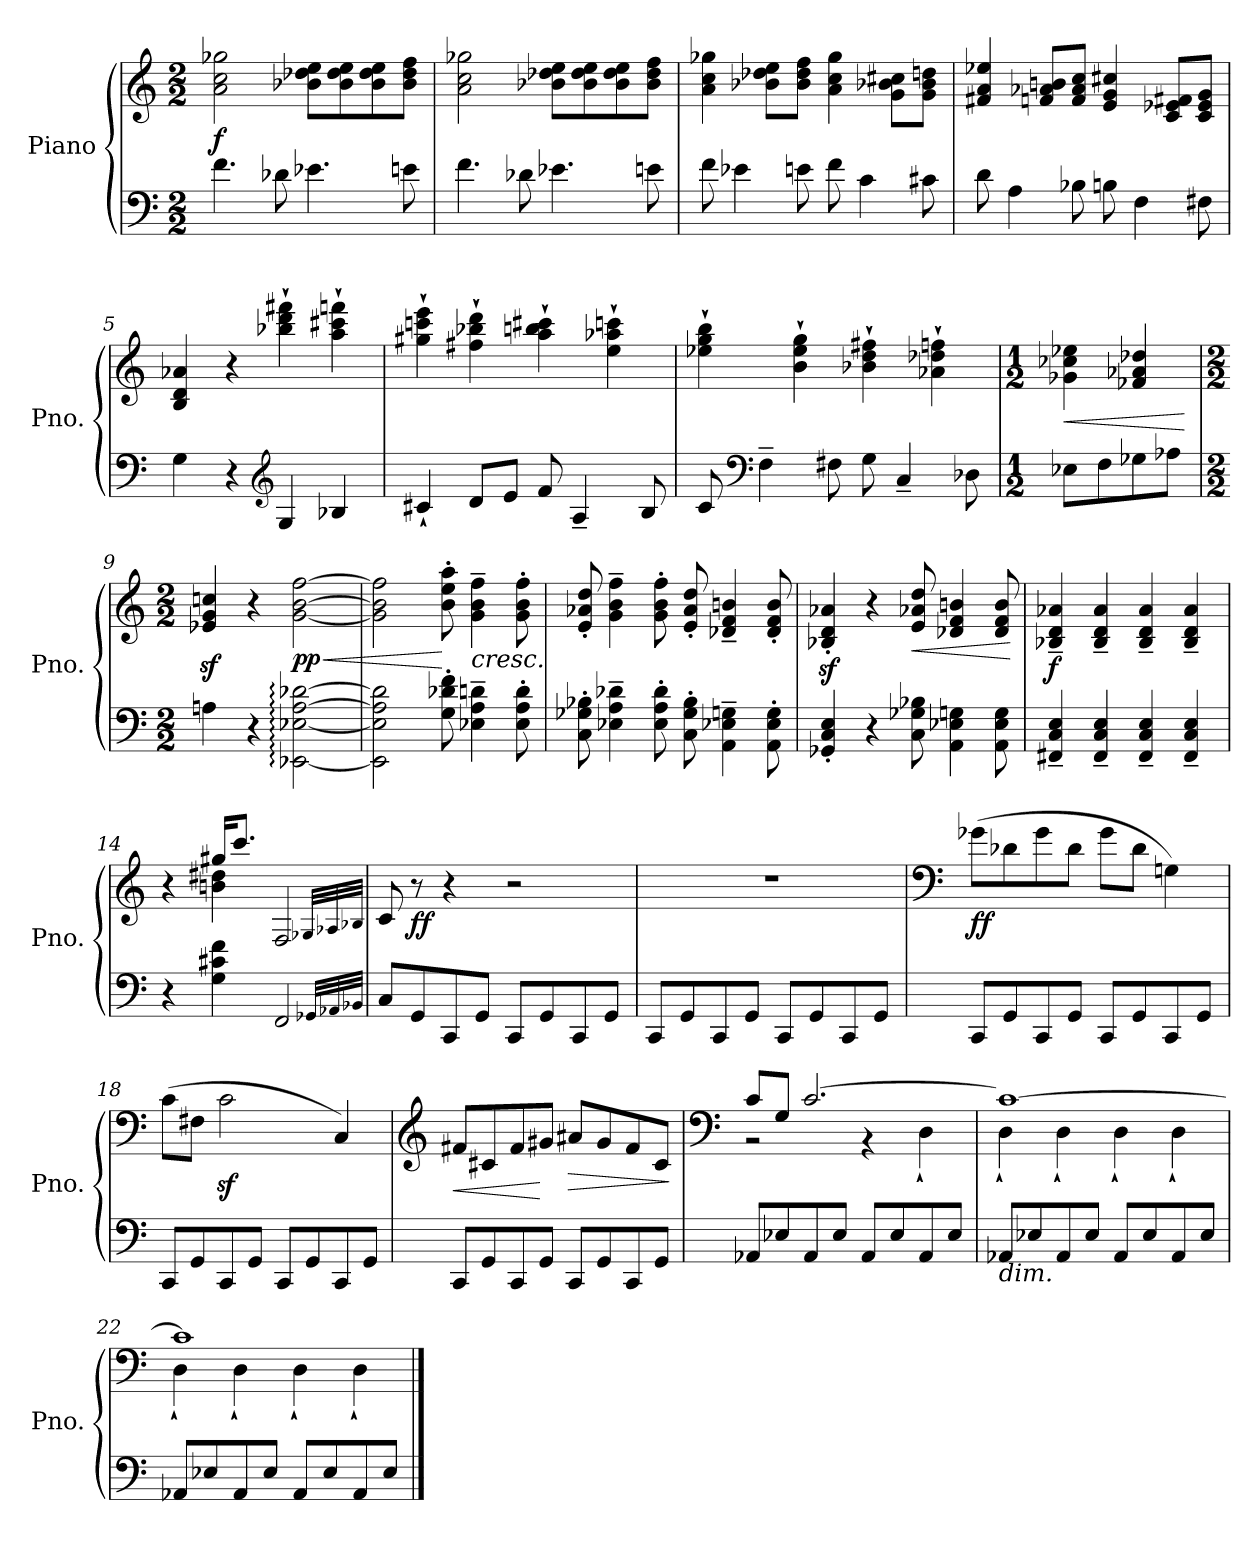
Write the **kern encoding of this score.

**kern	**kern	**dynam
*part1	*part1	*part1
*staff2	*staff1	*staff1/2
*I"Piano	*	*
*I'Pno.	*	*
*clefF4	*clefG2	*
*k[]	*k[]	*
*M2/2	*M2/2	*
*MM184	*MM184	*
=1	=1	=1
!	!	!LO:DY:b
4.f\	2a\ 2cc\ 2gg-X\	f
8d-X\	.	.
4.e-X\	8b-X\ 8dd-X\ 8ee\L	.
.	8b-\ 8dd-\ 8ee\	.
.	8b-\ 8dd-\ 8ee\	.
8en\	8b-\ 8dd-\ 8ff\J	.
=2	=2	=2
4.f\	2a\ 2cc\ 2gg-X\	.
8d-X\	.	.
4.e-X\	8b-X\ 8dd-X\ 8ee\L	.
.	8b-\ 8dd-\ 8ee\	.
.	8b-\ 8dd-\ 8ee\	.
8en\	8b-\ 8dd-\ 8ff\J	.
=3	=3	=3
8f\	4a\ 4cc\ 4gg-X\	.
4e-X\	.	.
.	8b-X\ 8dd-X\ 8ee\L	.
8en\	8b-\ 8dd-\ 8ff\J	.
8f\	4a\ 4cc\ 4gg-\	.
4c\	.	.
.	8g\ 8b-X\ 8cc#X\L	.
8c#X\	8g\ 8b-\ 8ddn\J	.
!!LO:LB:g=z
=4	=4	=4
8d\	4f#X/ 4a/ 4ee-X/	.
4A\	.	.
.	8fn/ 8a-X/ 8bn/L	.
8B-X\	8f/ 8a-/ 8cc/J	.
8Bn\	4e/ 4g/ 4cc#X/	.
4F\	.	.
.	8c/ 8e-X/ 8f#X/L	.
8F#X\	8c/ 8e-/ 8g/J	.
=5	=5	=5
4G\	4B/ 4d/ 4a-X/	.
4r	4r	.
*clefG2	*	*
4G/	4bb-X\` 4ddd\` 4fff#X\`	.
4B-X/	4aa\` 4ccc#X\` 4fffn\`	.
=6	=6	=6
4c#X`/	4gg#X\` 4cccni\` 4eee\`	.
8d/L	4ff#X\` 4bb-X\` 4ddd\`	.
8e/J	.	.
8f/	4aa\` 4bbn\` 4ccc#X\`	.
4A~/	.	.
.	4ee\` 4aa-X\` 4cccn\`	.
8B/	.	.
!!LO:LB:g=z
=7	=7	=7
8c/	4ee-X\` 4gg\` 4bb\`	.
*clefF4	*	*
4F~\	.	.
.	4b\` 4ee-\` 4gg\`	.
8F#X\	.	.
8G\	4b-X\` 4dd\` 4ff#X\`	.
4C~/	.	.
.	4a-X\` 4dd-X\` 4ffn\`	.
8D-X\	.	.
=8	=8	=8
*M1/2	*M1/2	*
!	!	!LO:HP:b
8E-X\L	4g-X\ 4cc-X\ 4ee-X\	<
8F\	.	.
8G-X\	4f-X/ 4a-X/ 4dd-X/	.
8A-X\J	.	.
.	.	[
=9	=9	=9
*M2/2	*M2/2	*
4An\	4e-X/z< 4g/z< 4ccn/z<	.
4r	4r	.
!	!	!LO:HP:b
!	!	!LO:DY:n=1:b
!	!	!LO:DY:n=2:b
[2EE-X\: [2E-X\: [2A\: [2d-X\:	[2g\ [2b\ [2ff\	< p p
=10	=10	=10
2EE-\] 2E-\] 2A\] 2d-\]	2g\] 2b\] 2ff\]	.
8G\' 8d-X\' 8f\'	8b\' 8ee\' 8aa\'	[
!	!LO:TX:b:i:t=cresc.	!
4E-X\~ 4A\~ 4dn\~	4g\~ 4b\~ 4ff\~	.
8E-\' 8A\' 8d\'	8g\' 8b\' 8ff\'	.
=11	=11	=11
8C\' 8G-X\' 8B-X\'	8e/' 8a-X/' 8dd/'	.
4E-X\~ 4A\~ 4d-X\~	4g\~ 4b\~ 4ff\~	.
8E-\' 8A\' 8d-\'	8g\' 8b\' 8ff\'	.
8C\' 8G-\' 8B-\'	8e/' 8a-/' 8dd/'	.
4AA\~ 4E-X\~ 4Gn\~	4d-X/~ 4f/~ 4bn/~	.
8AA\' 8E-\' 8G\'	8d-/' 8f/' 8b/'	.
!!LO:LB:g=z
=12	=12	=12
4GG-X/' 4C/' 4E/'	4B-X/z<' 4d/z<' 4a-X/z<'	.
4r	4r	.
!	!	!LO:HP:b
8C\ 8G-X\ 8B-X\	8e/ 8a-X/ 8dd/	<
4AA\ 4E-X\ 4Gn\	4d-X/ 4f/ 4bn/	.
8AA\ 8E-\ 8G\	8d-/ 8f/ 8b/	.
.	.	[
=13	=13	=13
!	!	!LO:DY:b
4FF#X/~ 4C/~ 4E/~	4B-X/~ 4d/~ 4a-X/~	f
4FF#/~ 4C/~ 4E/~	4B-/~ 4d/~ 4a-/~	.
4FF#/~ 4C/~ 4E/~	4B-/~ 4d/~ 4a-/~	.
4FF#/~ 4C/~ 4E/~	4B-/~ 4d/~ 4a-/~	.
=14	=14	=14
*	*^	*
4r	4r	4ryy	.
!	!	!	!LO:DY:b
4G\ 4c#X\ 4f\	16gg#X/KL	4bn\ 4dd#X\	other-dynamics
.	8.ccc/J	.	.
2FF/	2F/	2ryy	.
*	*v	*v	*
32qGG-X/LLL	32qG-X/LLL	.
32qAA-X/	32qA-X/	.
32qBB-X/JJJ	32qB-X/JJJ	.
=15	=15	=15
8C/L	8c/	.
!	!	!LO:DY:b
8GG/	8r	ff
8CC/	4r	.
8GG/J	.	.
8CC/L	2r	.
8GG/	.	.
8CC/	.	.
8GG/J	.	.
=16	=16	=16
8CC/L	1r	.
8GG/	.	.
8CC/	.	.
8GG/J	.	.
8CC/L	.	.
8GG/	.	.
8CC/	.	.
8GG/J	.	.
!!LO:LB:g=z
=17	=17	=17
*	*clefF4	*
!	!	!LO:DY:b
8CC/L	(>8g-X\L	ff
8GG/	8d-X\	.
8CC/	8g-\	.
8GG/J	8d-\J	.
8CC/L	8g-\L	.
8GG/	8d-\J	.
8CC/	4Gni\)	.
8GG/J	.	.
=18	=18	=18
8CC/L	(>8c\L	.
8GG/	8F#X\J	.
8CC/	2cz<\	.
8GG/J	.	.
8CC/L	.	.
8GG/	.	.
8CC/	4C/)	.
8GG/J	.	.
=19	=19	=19
*	*clefG2	*
!	!	!LO:HP:b
8CC/L	8f#X/L	<
8GG/	8c#X/	.
8CC/	8f#/	.
8GG/J	8g#X/J	[
!	!	!LO:HP:b
8CC/L	8a#X/L	>
8GG/	8g#/	.
8CC/	8f#/	.
8GG/J	8c#/J	.
.	.	]
=20	=20	=20
*	*clefF4	*
*	*^	*
8AA-X/L	8c/L	2r	.
8E-X/	8G/J	.	.
8AA-/	[2.c/	.	.
8E-/J	.	.	.
8AA-/L	.	4r	.
8E-/	.	.	.
8AA-/	.	4D`\	.
8E-/J	.	.	.
!!LO:LB:g=z	!!
=21	=21	=21	=21
!LO:TX:b:i:t=dim.	!	!	!
8AA-X/L	1c_	4D`\	.
8E-X/	.	.	.
8AA-/	.	4D`\	.
8E-/J	.	.	.
8AA-/L	.	4D`\	.
8E-/	.	.	.
8AA-/	.	4D`\	.
8E-/J	.	.	.
=22	=22	=22	=22
8AA-X/L	1c]	4D`\	.
8E-X/	.	.	.
8AA-/	.	4D`\	.
8E-/J	.	.	.
8AA-/L	.	4D`\	.
8E-/	.	.	.
8AA-/	.	4D`\	.
8E-/J	.	.	.
*	*v	*v	*
==	==	==
*-	*-	*-
